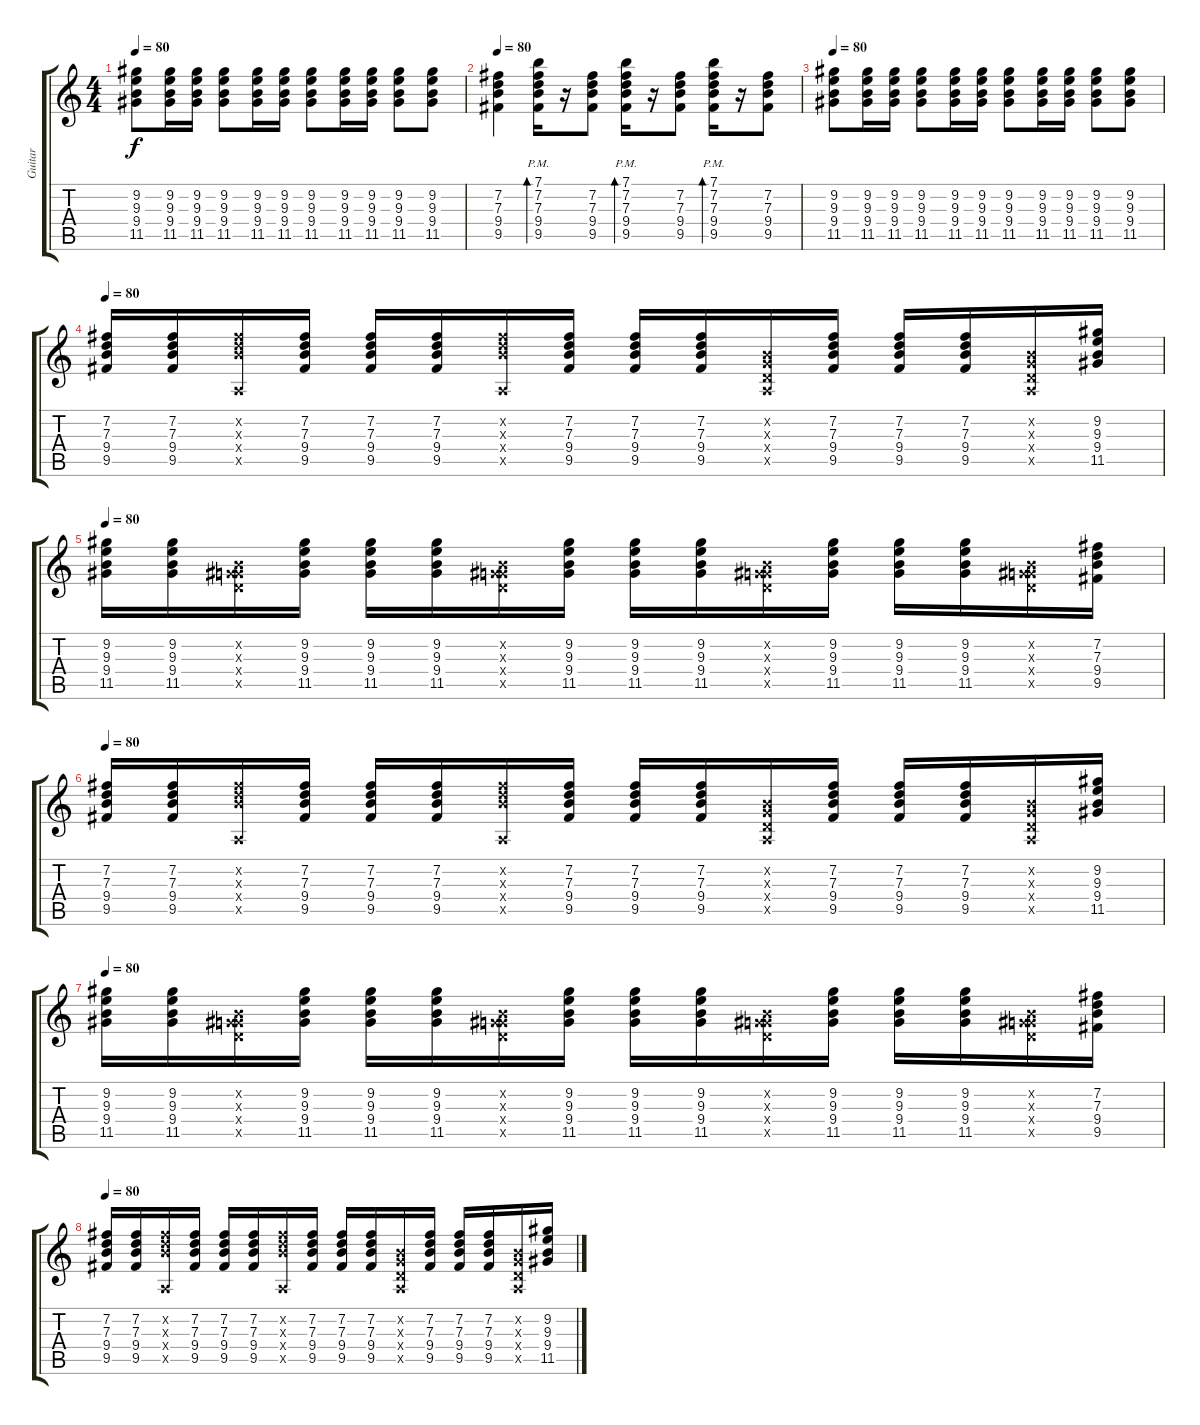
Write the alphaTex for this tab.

\track ("Guitar" "Guitar") {instrument overdrivenguitar}
\staff {score tabs}
\tuning (E4 B3 G3 D3 A2 E2) {hide}
\ts (4 4)
\tempo 80
\clef g2
\ks c
(9.2 9.3 9.4 11.5).8{dy f} (9.2 9.3 9.4 11.5).16 (9.2 9.3 9.4 11.5).16 (9.2 9.3 9.4 11.5).8 (9.2 9.3 9.4 11.5).16 (9.2 9.3 9.4 11.5).16 (9.2 9.3 9.4 11.5).8 (9.2 9.3 9.4 11.5).16 (9.2 9.3 9.4 11.5).16 (9.2 9.3 9.4 11.5).8 (9.2 9.3 9.4 11.5).8 |
\tempo 80
(7.2 7.3 9.4 9.5).4 (7.1{pm} 7.2{pm} 7.3{pm} 9.4{pm} 9.5{pm}).16{bd 60} r.16 (7.2 7.3 9.4 9.5).8 (7.1{pm} 7.2{pm} 7.3{pm} 9.4{pm} 9.5{pm}).16{bd 60} r.16 (7.2 7.3 9.4 9.5).8 (7.1{pm} 7.2{pm} 7.3{pm} 9.4{pm} 9.5{pm}).16{bd 60} r.16 (7.2 7.3 9.4 9.5).8 |
\tempo 80
(9.2 9.3 9.4 11.5).8 (9.2 9.3 9.4 11.5).16 (9.2 9.3 9.4 11.5).16 (9.2 9.3 9.4 11.5).8 (9.2 9.3 9.4 11.5).16 (9.2 9.3 9.4 11.5).16 (9.2 9.3 9.4 11.5).8 (9.2 9.3 9.4 11.5).16 (9.2 9.3 9.4 11.5).16 (9.2 9.3 9.4 11.5).8 (9.2 9.3 9.4 11.5).8 |
\tempo 80
(7.2 7.3 9.4 9.5).16 (7.2 7.3 9.4 9.5).16 (7.2{x} 7.3{x} 9.4{x} 0.5{x}).16 (7.2 7.3 9.4 9.5).16 (7.2 7.3 9.4 9.5).16 (7.2 7.3 9.4 9.5).16 (7.2{x} 7.3{x} 9.4{x} 0.5{x}).16 (7.2 7.3 9.4 9.5).16 (7.2 7.3 9.4 9.5).16 (7.2 7.3 9.4 9.5).16 (0.2{x} 0.3{x} 0.4{x} 0.5{x}).16 (7.2 7.3 9.4 9.5).16 (7.2 7.3 9.4 9.5).16 (7.2 7.3 9.4 9.5).16 (0.2{x} 0.3{x} 0.4{x} 0.5{x}).16 (9.2 9.3 9.4 11.5).16 |
\tempo 80
(9.2 9.3 9.4 11.5).16 (9.2 9.3 9.4 11.5).16 (0.2{x} 0.3{x} 0.4{x} 11.5{x}).16 (9.2 9.3 9.4 11.5).16 (9.2 9.3 9.4 11.5).16 (9.2 9.3 9.4 11.5).16 (0.2{x} 0.3{x} 0.4{x} 11.5{x}).16 (9.2 9.3 9.4 11.5).16 (9.2 9.3 9.4 11.5).16 (9.2 9.3 9.4 11.5).16 (0.2{x} 0.3{x} 0.4{x} 11.5{x}).16 (9.2 9.3 9.4 11.5).16 (9.2 9.3 9.4 11.5).16 (9.2 9.3 9.4 11.5).16 (0.2{x} 0.3{x} 0.4{x} 11.5{x}).16 (7.2 7.3 9.4 9.5).16 |
\tempo 80
(7.2 7.3 9.4 9.5).16 (7.2 7.3 9.4 9.5).16 (7.2{x} 7.3{x} 9.4{x} 0.5{x}).16 (7.2 7.3 9.4 9.5).16 (7.2 7.3 9.4 9.5).16 (7.2 7.3 9.4 9.5).16 (7.2{x} 7.3{x} 9.4{x} 0.5{x}).16 (7.2 7.3 9.4 9.5).16 (7.2 7.3 9.4 9.5).16 (7.2 7.3 9.4 9.5).16 (0.2{x} 0.3{x} 0.4{x} 0.5{x}).16 (7.2 7.3 9.4 9.5).16 (7.2 7.3 9.4 9.5).16 (7.2 7.3 9.4 9.5).16 (0.2{x} 0.3{x} 0.4{x} 0.5{x}).16 (9.2 9.3 9.4 11.5).16 |
\tempo 80
(9.2 9.3 9.4 11.5).16 (9.2 9.3 9.4 11.5).16 (0.2{x} 0.3{x} 0.4{x} 11.5{x}).16 (9.2 9.3 9.4 11.5).16 (9.2 9.3 9.4 11.5).16 (9.2 9.3 9.4 11.5).16 (0.2{x} 0.3{x} 0.4{x} 11.5{x}).16 (9.2 9.3 9.4 11.5).16 (9.2 9.3 9.4 11.5).16 (9.2 9.3 9.4 11.5).16 (0.2{x} 0.3{x} 0.4{x} 11.5{x}).16 (9.2 9.3 9.4 11.5).16 (9.2 9.3 9.4 11.5).16 (9.2 9.3 9.4 11.5).16 (0.2{x} 0.3{x} 0.4{x} 11.5{x}).16 (7.2 7.3 9.4 9.5).16 |
\tempo 80
(7.2 7.3 9.4 9.5).16 (7.2 7.3 9.4 9.5).16 (7.2{x} 7.3{x} 9.4{x} 0.5{x}).16 (7.2 7.3 9.4 9.5).16 (7.2 7.3 9.4 9.5).16 (7.2 7.3 9.4 9.5).16 (7.2{x} 7.3{x} 9.4{x} 0.5{x}).16 (7.2 7.3 9.4 9.5).16 (7.2 7.3 9.4 9.5).16 (7.2 7.3 9.4 9.5).16 (0.2{x} 0.3{x} 0.4{x} 0.5{x}).16 (7.2 7.3 9.4 9.5).16 (7.2 7.3 9.4 9.5).16 (7.2 7.3 9.4 9.5).16 (0.2{x} 0.3{x} 0.4{x} 0.5{x}).16 (9.2 9.3 9.4 11.5).16
